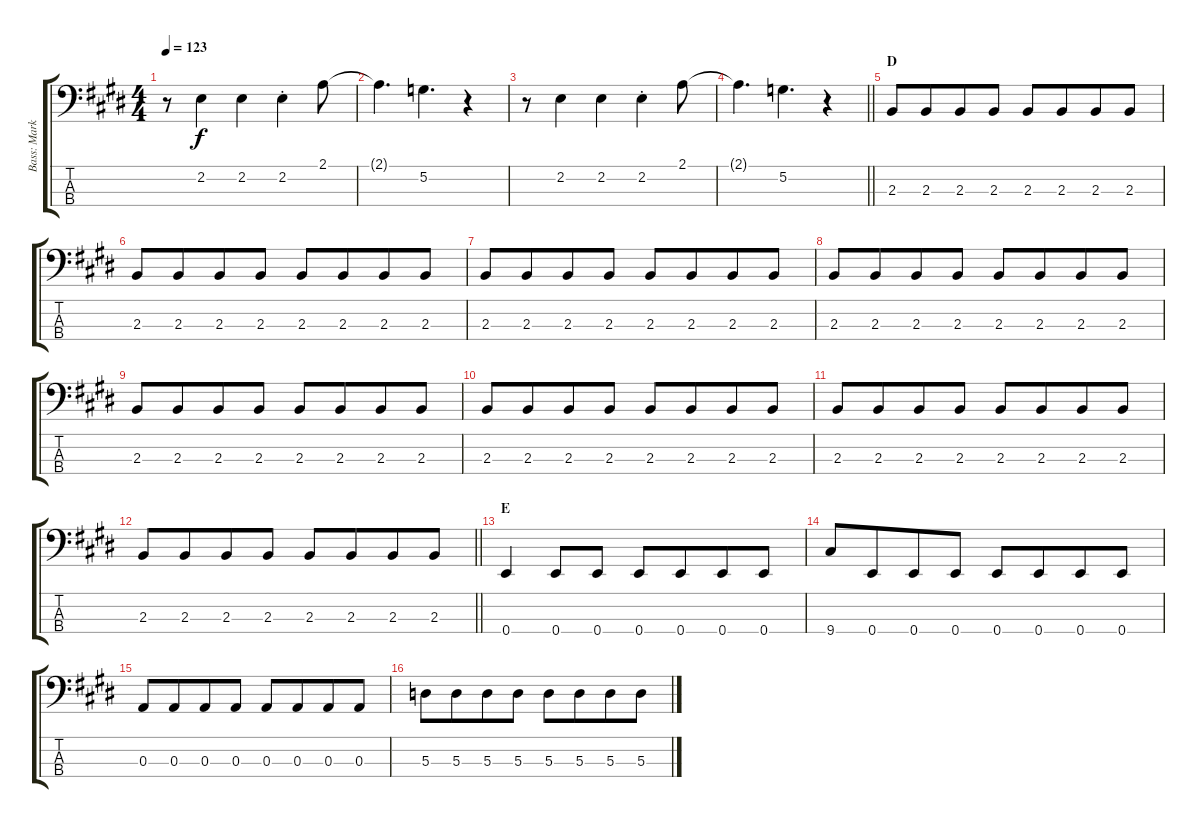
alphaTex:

\track ("Bass: Mark" "Bass: Mark") {instrument electricbassfinger}
\staff {score tabs}
\tuning (G2 D2 A1 E1) {hide}
\ts (4 4)
\tempo 123
\clef f4
\ks e
r.8{dy f} 2.2.4 2.2.4 2.2{st}.4 2.1.8 |
2.1{t}.4{d} 5.2.4{d} r.4 |
r.8 2.2.4 2.2.4 2.2{st}.4 2.1.8 |
\barLineRight lightlight
2.1{t}.4{d} 5.2.4{d} r.4 |
\section ("" "D")
2.3.8 2.3.8{beam merge} 2.3.8 2.3.8 2.3.8 2.3.8{beam merge} 2.3.8 2.3.8 |
2.3.8 2.3.8{beam merge} 2.3.8 2.3.8 2.3.8 2.3.8{beam merge} 2.3.8 2.3.8 |
2.3.8 2.3.8{beam merge} 2.3.8 2.3.8 2.3.8 2.3.8{beam merge} 2.3.8 2.3.8 |
2.3.8 2.3.8{beam merge} 2.3.8 2.3.8 2.3.8 2.3.8{beam merge} 2.3.8 2.3.8 |
2.3.8 2.3.8{beam merge} 2.3.8 2.3.8 2.3.8 2.3.8{beam merge} 2.3.8 2.3.8 |
2.3.8 2.3.8{beam merge} 2.3.8 2.3.8 2.3.8 2.3.8{beam merge} 2.3.8 2.3.8 |
2.3.8 2.3.8{beam merge} 2.3.8 2.3.8 2.3.8 2.3.8{beam merge} 2.3.8 2.3.8 |
\barLineRight lightlight
2.3.8 2.3.8{beam merge} 2.3.8 2.3.8 2.3.8 2.3.8{beam merge} 2.3.8 2.3.8 |
\section ("" "E")
0.4.4{beam merge} 0.4.8 0.4.8 0.4.8 0.4.8{beam merge} 0.4.8 0.4.8 |
9.4.8 0.4.8{beam merge} 0.4.8 0.4.8 0.4.8 0.4.8{beam merge} 0.4.8 0.4.8 |
0.3.8{beam merge} 0.3.8{beam merge} 0.3.8 0.3.8 0.3.8{beam merge} 0.3.8{beam merge} 0.3.8 0.3.8 |
5.3.8 5.3.8{beam merge} 5.3.8 5.3.8 5.3.8 5.3.8{beam merge} 5.3.8 5.3.8
